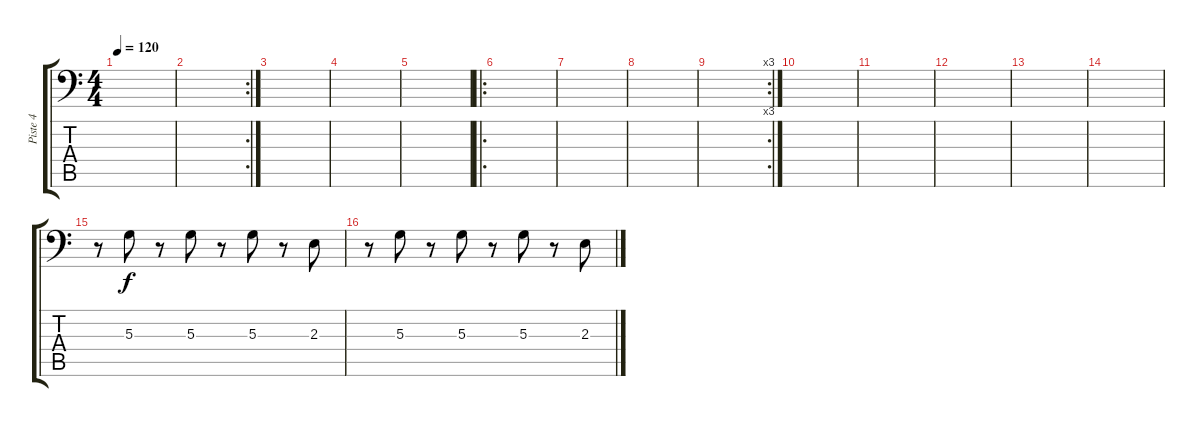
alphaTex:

\track ("Piste 4" "Piste 4") {instrument acousticguitarnylon}
\staff {score tabs}
\tuning (C3 G2 D2 A1 E1 B0) {hide}
\ts (4 4)
\tempo 120
\clef f4
\ks c
|
\rc 2
|
|
|
|
\ro
|
|
|
\rc 3
|
|
|
|
|
|
r.8 5.3.8 r.8 5.3.8 r.8 5.3.8 r.8 2.3.8 |
r.8 5.3.8 r.8 5.3.8 r.8 5.3.8 r.8 2.3.8
